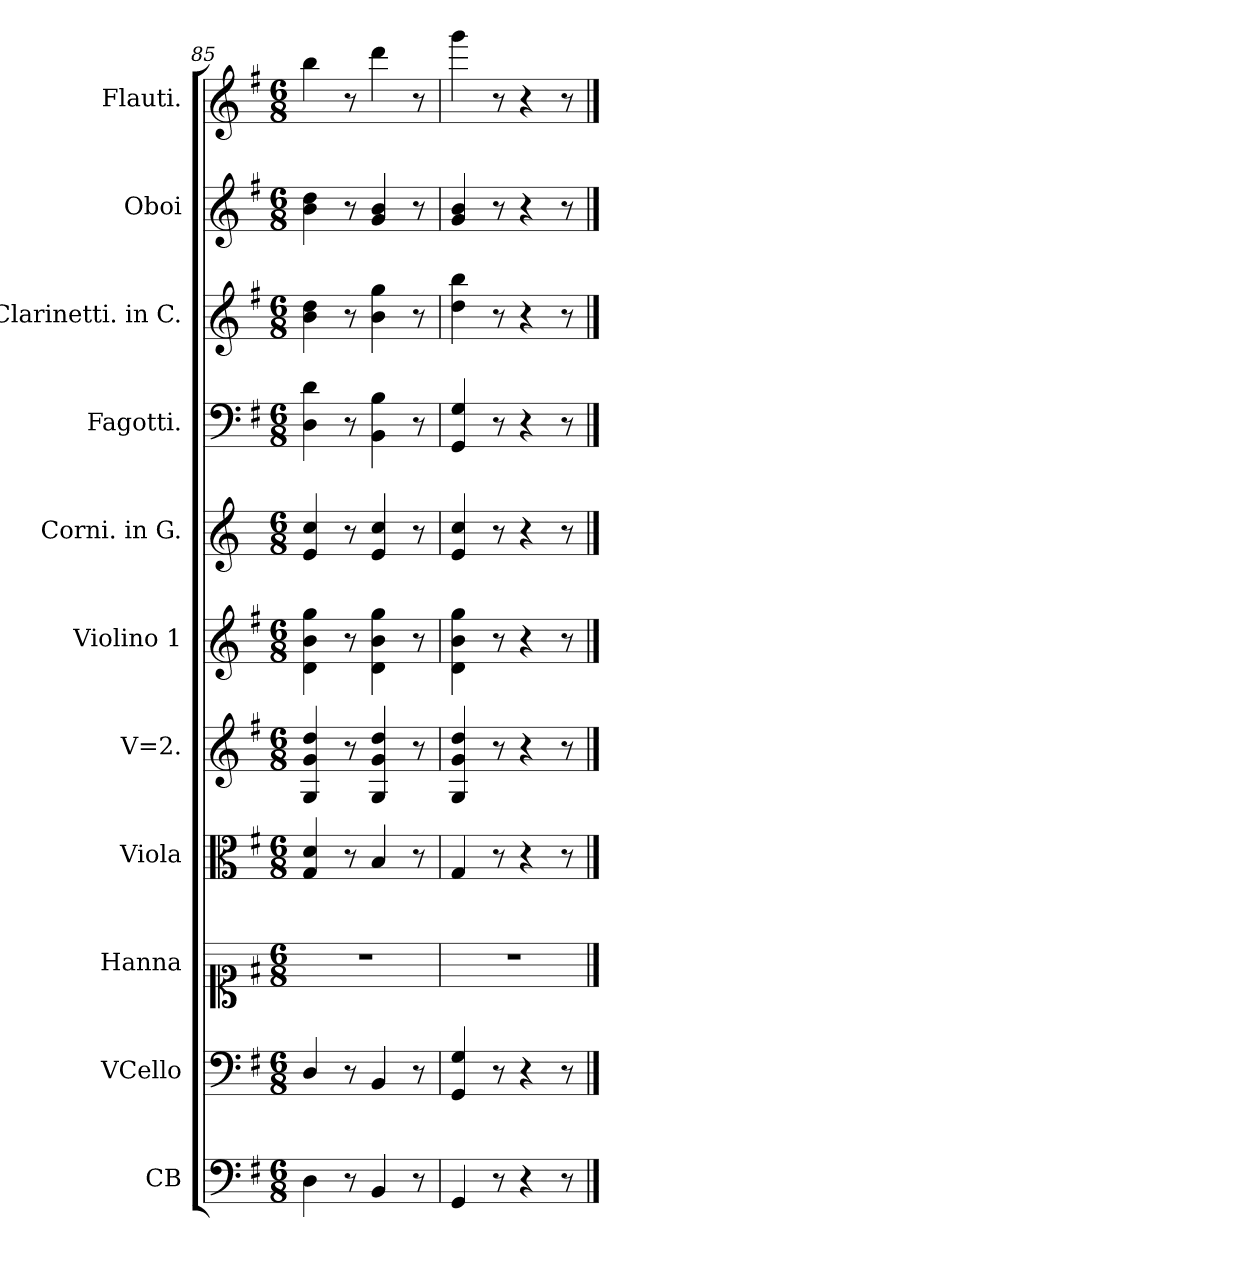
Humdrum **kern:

**kern	**kern	**kern	**kern	**kern	**kern	**kern	**kern	**kern	**kern	**kern
*part11	*part10	*part9	*part8	*part7	*part6	*part5	*part4	*part3	*part2	*part1
*staff11	*staff10	*staff9	*staff8	*staff7	*staff6	*staff5	*staff4	*staff3	*staff2	*staff1
*I"CB	*I"VCello	*I"Hanna	*I"Viola	*I"V=2.	*I"Violino 1	*I"Corni. in G.	*I"Fagotti.	*I"Clarinetti. in C.	*I"Oboi	*I"Flauti.
*I'Cb	*	*	*I'Vla	*	*I'Vln	*	*	*I'Cl	*I'Ob	*I'Fl
*clefF4	*clefF4	*clefC1	*clefC3	*clefG2	*clefG2	*clefG2	*clefF4	*clefG2	*clefG2	*clefG2
*ITrd8c12	*	*	*	*	*	*ITrd3c5	*	*	*	*
*k[f#]	*k[f#]	*k[f#]	*k[f#]	*k[f#]	*k[f#]	*k[f#]	*k[f#]	*k[f#]	*k[f#]	*k[f#]
*M6/8	*M6/8	*M6/8	*M6/8	*M6/8	*M6/8	*M6/8	*M6/8	*M6/8	*M6/8	*M6/8
=85	=85	=85	=85	=85	=85	=85	=85	=85	=85	=85
4DD\	4D/	2.r	4G/ 4d/	4G/ 4g/ 4dd/	4d\ 4b\ 4gg\	4B/ 4g/	4D\ 4d\	4b\ 4dd\	4b\ 4dd\	4bb\
8r	8r	.	8r	8r	8r	8r	8r	8r	8r	8r
4BBB/	4BB/	.	4B/	4G/ 4g/ 4dd/	4d\ 4b\ 4gg\	4B/ 4g/	4BB\ 4B\	4b\ 4gg\	4g/ 4b/	4ddd\
8r	8r	.	8r	8r	8r	8r	8r	8r	8r	8r
=86	=86	=86	=86	=86	=86	=86	=86	=86	=86	=86
4GGG/	4GG/ 4G/	2.r	4G/	4G/ 4g/ 4dd/	4d\ 4b\ 4gg\	4B/ 4g/	4GG/ 4G/	4dd\ 4bb\	4g/ 4b/	4ggg\
8r	8r	.	8r	8r	8r	8r	8r	8r	8r	8r
4r	4r	.	4r	4r	4r	4r	4r	4r	4r	4r
8r	8r	.	8r	8r	8r	8r	8r	8r	8r	8r
==	==	==	==	==	==	==	==	==	==	==
*-	*-	*-	*-	*-	*-	*-	*-	*-	*-	*-
